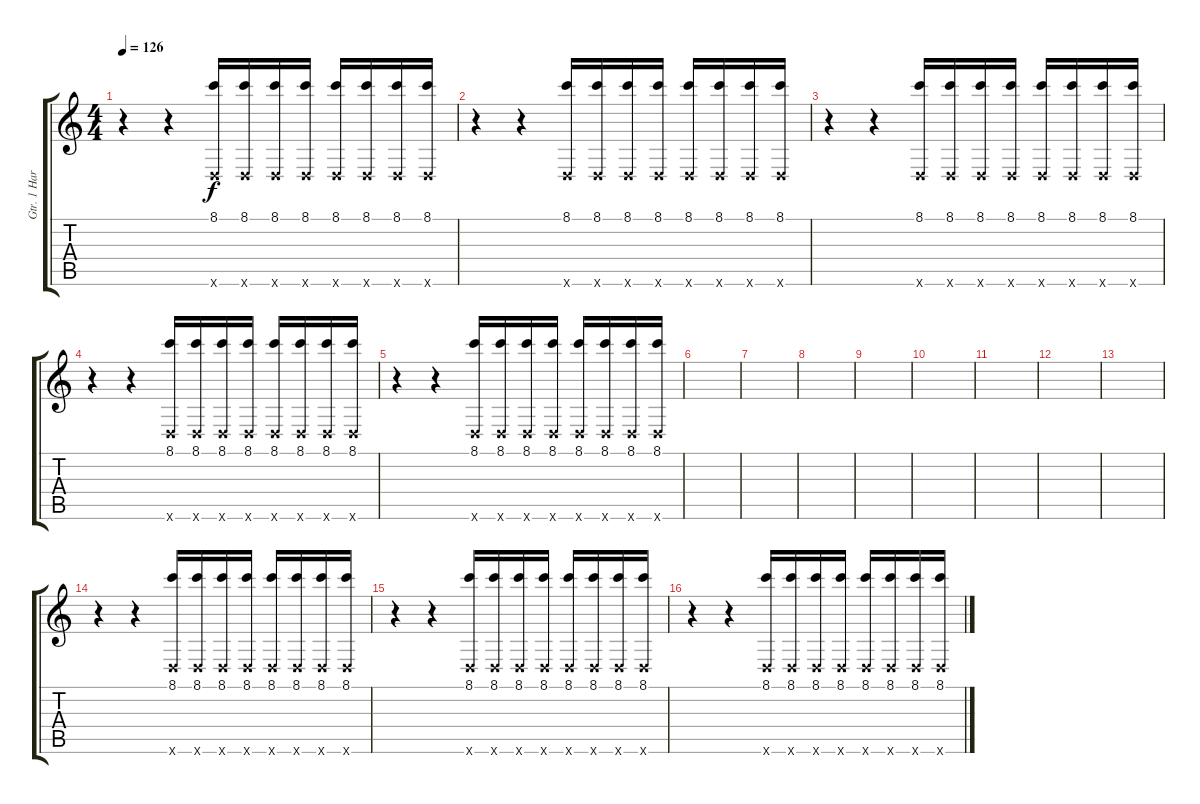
\track ("Gtr. 1 Harmonics" "Gtr. 1 Har") {instrument distortionguitar}
\staff {score tabs}
\tuning (E4 B3 G3 D3 A2 D2) {hide}
\ts (4 4)
\tempo 126
\clef g2
\ks c
r.4{dy f} r.4 (8.1 0.6{x}).16 (8.1 0.6{x}).16 (8.1 0.6{x}).16 (8.1 0.6{x}).16 (8.1 0.6{x}).16 (8.1 0.6{x}).16 (8.1 0.6{x}).16 (8.1 0.6{x}).16 |
r.4 r.4 (8.1 0.6{x}).16 (8.1 0.6{x}).16 (8.1 0.6{x}).16 (8.1 0.6{x}).16 (8.1 0.6{x}).16 (8.1 0.6{x}).16 (8.1 0.6{x}).16 (8.1 0.6{x}).16 |
r.4 r.4 (8.1 0.6{x}).16 (8.1 0.6{x}).16 (8.1 0.6{x}).16 (8.1 0.6{x}).16 (8.1 0.6{x}).16 (8.1 0.6{x}).16 (8.1 0.6{x}).16 (8.1 0.6{x}).16 |
r.4 r.4 (8.1 0.6{x}).16 (8.1 0.6{x}).16 (8.1 0.6{x}).16 (8.1 0.6{x}).16 (8.1 0.6{x}).16 (8.1 0.6{x}).16 (8.1 0.6{x}).16 (8.1 0.6{x}).16 |
r.4 r.4 (8.1 0.6{x}).16 (8.1 0.6{x}).16 (8.1 0.6{x}).16 (8.1 0.6{x}).16 (8.1 0.6{x}).16 (8.1 0.6{x}).16 (8.1 0.6{x}).16 (8.1 0.6{x}).16 |
|
|
|
|
|
|
|
|
r.4{volume 13 balance 8} r.4 (8.1 0.6{x}).16 (8.1 0.6{x}).16 (8.1 0.6{x}).16 (8.1 0.6{x}).16 (8.1 0.6{x}).16 (8.1 0.6{x}).16 (8.1 0.6{x}).16 (8.1 0.6{x}).16 |
r.4 r.4 (8.1 0.6{x}).16 (8.1 0.6{x}).16 (8.1 0.6{x}).16 (8.1 0.6{x}).16 (8.1 0.6{x}).16 (8.1 0.6{x}).16 (8.1 0.6{x}).16 (8.1 0.6{x}).16 |
r.4 r.4 (8.1 0.6{x}).16 (8.1 0.6{x}).16 (8.1 0.6{x}).16 (8.1 0.6{x}).16 (8.1 0.6{x}).16 (8.1 0.6{x}).16 (8.1 0.6{x}).16 (8.1 0.6{x}).16
